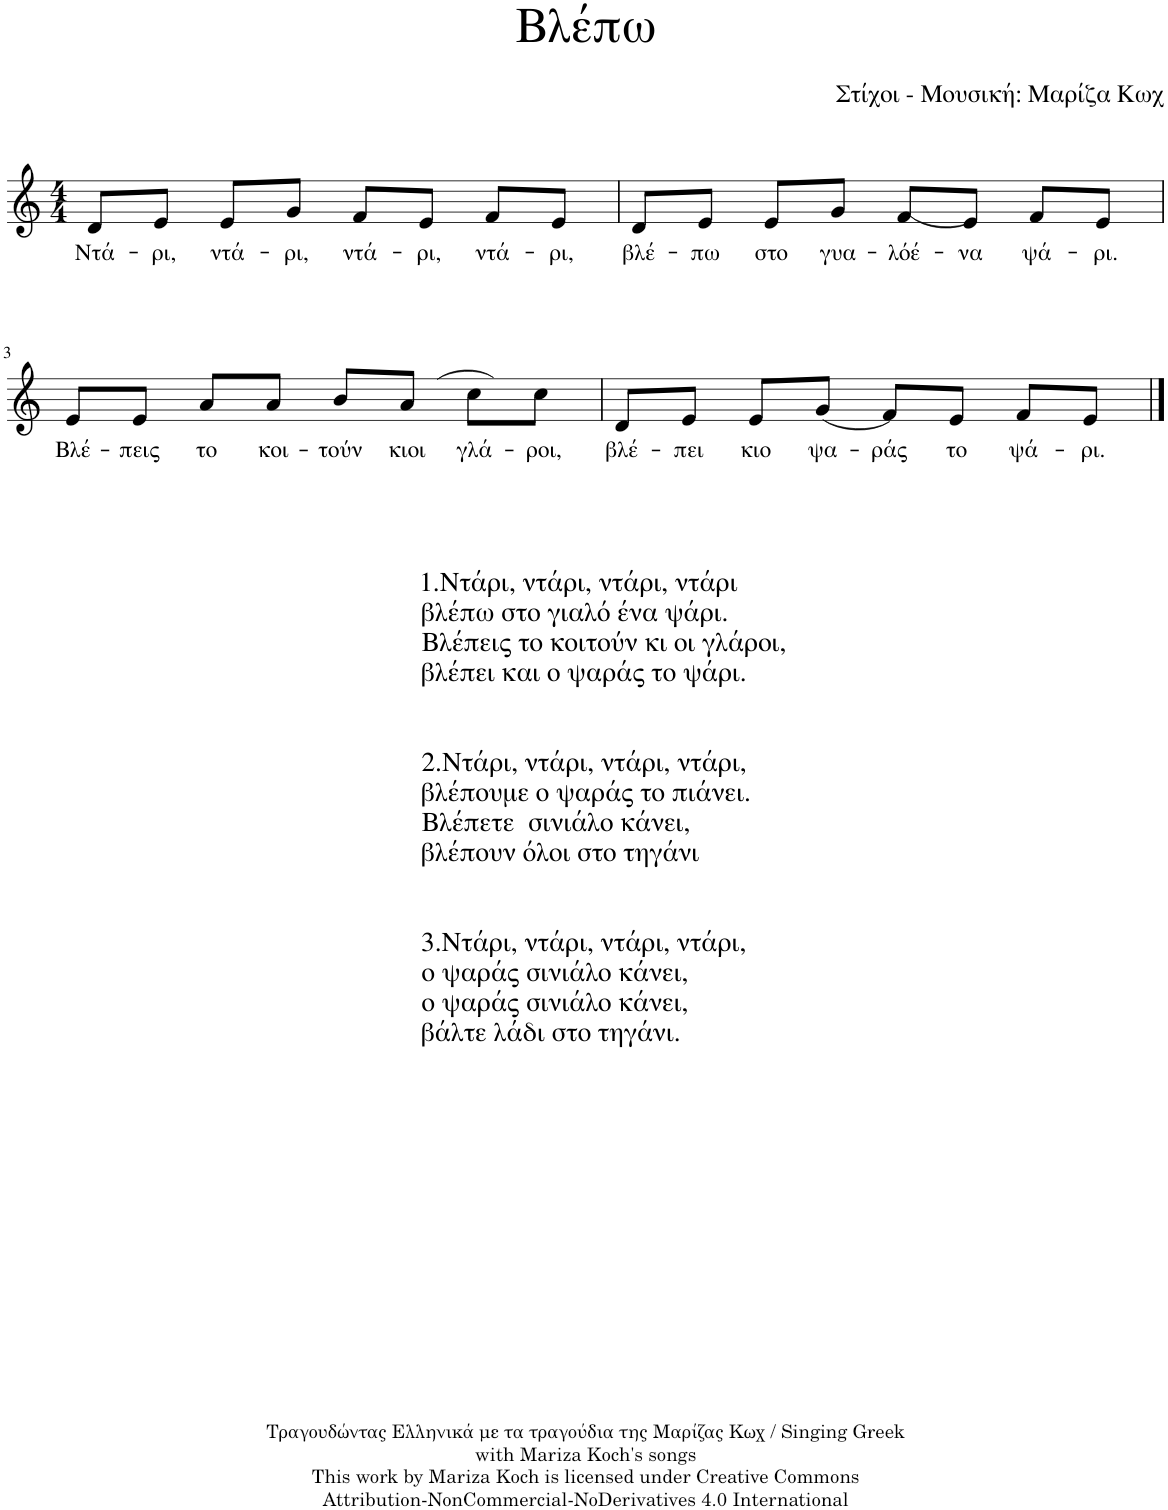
**kern	**text
*part1	*part1
*staff1	*staff1
*I"Φωνή	*
*clefG2	*
*k[]	*
*M4/4	*
=1	=1
!	!LO:LY:b
8d/L	Ντά-
!	!LO:LY:b
8e/J	-ρι,
!	!LO:LY:b
8e/L	ντά-
!	!LO:LY:b
8g/J	-ρι,
!	!LO:LY:b
8f/L	ντά-
!	!LO:LY:b
8e/J	-ρι,
!	!LO:LY:b
8f/L	ντά-
!	!LO:LY:b
8e/J	-ρι,
=2	=2
!	!LO:LY:b
8d/L	βλέ-
!	!LO:LY:b
8e/J	-πω
!	!LO:LY:b
8e/L	στο
!	!LO:LY:b
8g/J	γυα-
!	!LO:LY:b
(8f/L	-λόέ-
!	!LO:LY:b
8e/J)	-να
!	!LO:LY:b
8f/L	ψά-
!	!LO:LY:b
8e/J	-ρι.
!!LO:LB:g=z
=3	=3
!	!LO:LY:b
8e/L	Βλέ-
!	!LO:LY:b
8e/J	-πεις
!	!LO:LY:b
8a/L	το
!	!LO:LY:b
8a/J	κοι-
!	!LO:LY:b
8b/L	-τούν
!	!LO:LY:b
(8a/J	κιοι
!	!LO:LY:b
8cc\L)	γλά-
!	!LO:LY:b
8cc\J	-ροι,
=4	=4
!	!LO:LY:b
8d/L	βλέ-
!	!LO:LY:b
8e/J	-πει
!	!LO:LY:b
8e/L	κιο
!	!LO:LY:b
(8g/J	ψα-
!	!LO:LY:b
8f/L)	-ράς
!	!LO:LY:b
8e/J	το
!	!LO:LY:b
8f/L	ψά-
!LO:TX:b:t=1.Ντάρι, ντάρι, ντάρι, ντάρι	!
!LO:TX:b:t=βλέπω στο γιαλό ένα ψάρι.	!
!LO:TX:b:t=Βλέπεις το κοιτούν κι οι γλάροι,	!
!LO:TX:b:t=βλέπει και ο ψαράς το ψάρι.	!
!LO:TX:b:t=2.Ντάρι, ντάρι, ντάρι, ντάρι,	!
!LO:TX:b:t=βλέπουμε ο ψαράς το πιάνει.	!
!LO:TX:b:t=Βλέπετε  σινιάλο κάνει,	!
!LO:TX:b:t=βλέπουν όλοι στο τηγάνι	!
!LO:TX:b:t=3.Ντάρι, ντάρι, ντάρι, ντάρι,	!
!LO:TX:b:t=ο ψαράς σινιάλο κάνει,	!
!LO:TX:b:t=ο ψαράς σινιάλο κάνει,	!
!LO:TX:b:t=βάλτε λάδι στο τηγάνι.	!
!	!LO:LY:b
8e/J	-ρι.
==	==
*-	*-
